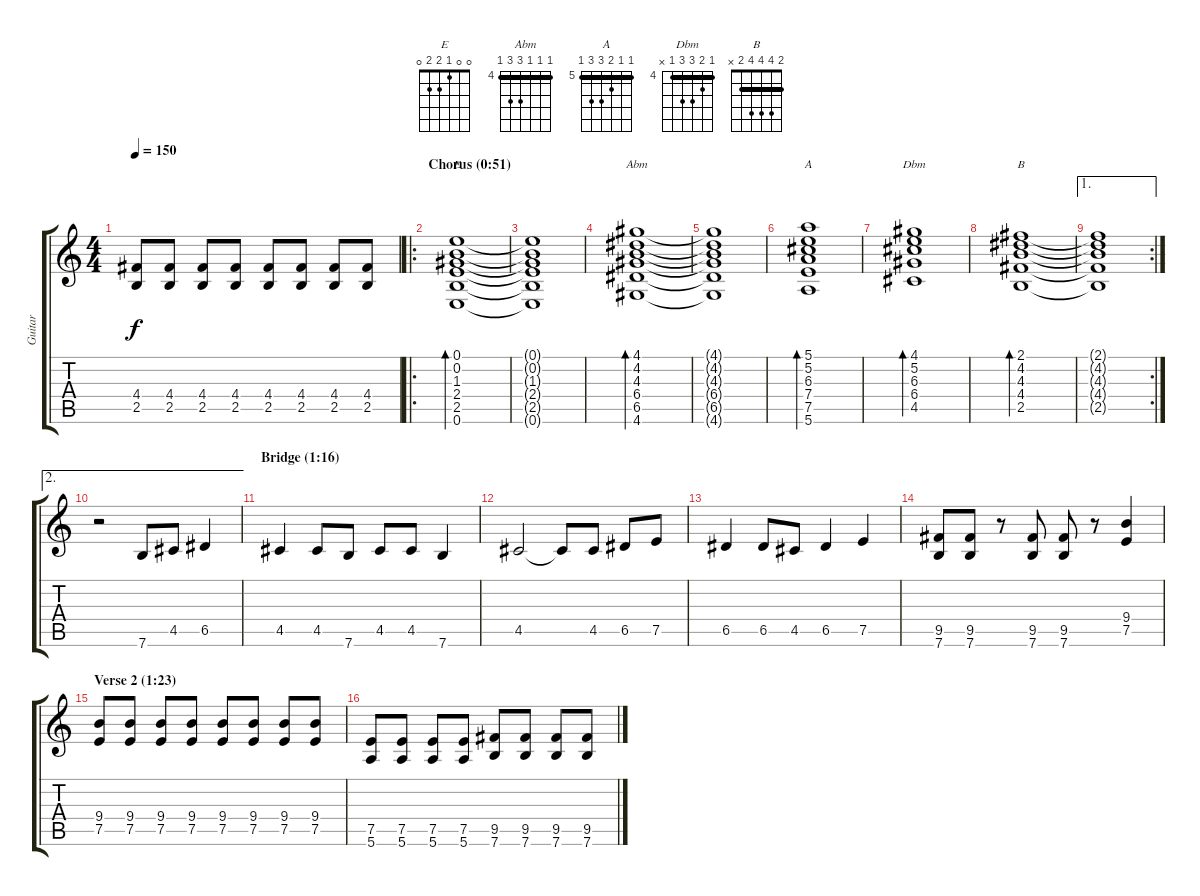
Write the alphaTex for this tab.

\track ("Guitar" "Guitar") {instrument electricguitarjazz}
\staff {score tabs}
\tuning (E4 B3 G3 D3 A2 E2) {hide}
\chord ("E" 0 0 1 2 2 0)
\chord ("Abm" 4 4 4 6 6 4) {firstfret 4 barre 4}
\chord ("A" 5 5 6 7 7 5) {firstfret 5 barre 5}
\chord ("Dbm" 4 5 6 6 4 x) {firstfret 4 barre 4}
\chord ("B" 2 4 4 4 2 x) {barre 2}
\ts (4 4)
\tempo 150
\clef g2
\ks c
(4.4 2.5).8{dy f} (4.4 2.5).8 (4.4 2.5).8 (4.4 2.5).8 (4.4 2.5).8 (4.4 2.5).8 (4.4 2.5).8 (4.4 2.5).8 |
\ro
\section ("" "Chorus (0:51)")
(0.1 0.2 1.3 2.4 2.5 0.6).1{bd 120 ch "E" instrument electricguitarjazz} |
(0.1{t} 0.2{t} 1.3{t} 2.4{t} 2.5{t} 0.6{t}).1 |
(4.1 4.2 4.3 6.4 6.5 4.6).1{bd 120 ch "Abm"} |
(4.1{t} 4.2{t} 4.3{t} 6.4{t} 6.5{t} 4.6{t}).1 |
(5.1 5.2 6.3 7.4 7.5 5.6).1{bd 120 ch "A"} |
(4.1 5.2 6.3 6.4 4.5).1{bd 120 ch "Dbm"} |
(2.1 4.2 4.3 4.4 2.5).1{bd 120 ch "B"} |
\ae 1
\rc 2
(2.1{t} 4.2{t} 4.3{t} 4.4{t} 2.5{t}).1 |
\ae 2
r.2 7.6.8 4.5.8 6.5.4 |
\section ("" "Bridge (1:16)")
4.5.4 4.5.8 7.6.8 4.5.8 4.5.8 7.6.4 |
4.5.2 4.5{t}.8 4.5.8 6.5.8 7.5.8 |
6.5.4 6.5.8 4.5.8 6.5.4 7.5.4 |
(9.5 7.6).8 (9.5 7.6).8 r.8 (9.5 7.6).8 (9.5 7.6).8 r.8 (9.4 7.5).4 |
\section ("" "Verse 2 (1:23)")
(9.4 7.5).8 (9.4 7.5).8 (9.4 7.5).8 (9.4 7.5).8 (9.4 7.5).8 (9.4 7.5).8 (9.4 7.5).8 (9.4 7.5).8 |
(7.5 5.6).8 (7.5 5.6).8 (7.5 5.6).8 (7.5 5.6).8 (9.5 7.6).8 (9.5 7.6).8 (9.5 7.6).8 (9.5 7.6).8
